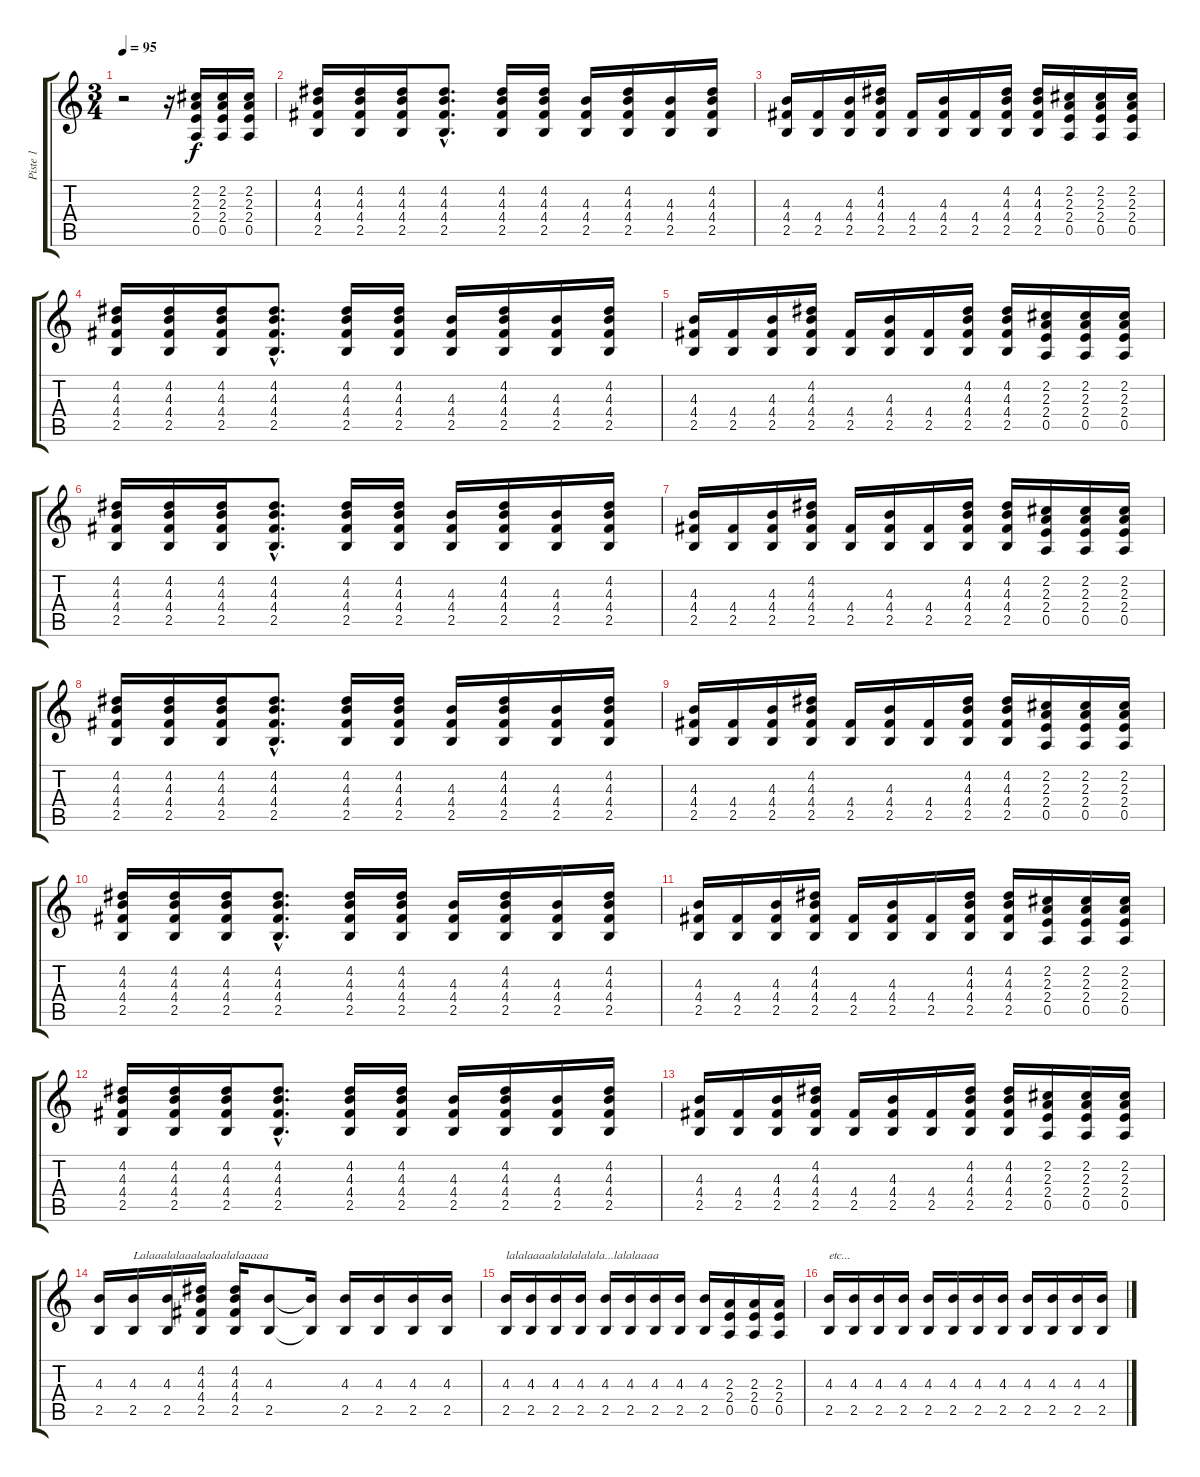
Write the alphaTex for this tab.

\track ("Piste 1" "Piste 1") {instrument electricguitarclean}
\staff {score tabs}
\tuning (E4 B3 G3 D3 A2 E2) {hide}
\ts (3 4)
\tempo 95
\clef g2
\ks c
r.2{dy f instrument electricguitarclean} r.16 (2.2 2.3 2.4 0.5).16 (2.2 2.3 2.4 0.5).16 (2.2 2.3 2.4 0.5).16 |
(4.2 4.3 4.4 2.5).16 (4.2 4.3 4.4 2.5).16 (4.2 4.3 4.4 2.5).16 (4.2{hac} 4.3{hac} 4.4{hac} 2.5{hac}).8{d} (4.2 4.3 4.4 2.5).16 (4.2 4.3 4.4 2.5).16 (4.3 4.4 2.5).16 (4.2 4.3 4.4 2.5).16 (4.3 4.4 2.5).16 (4.2 4.3 4.4 2.5).16 |
(4.3 4.4 2.5).16 (4.4 2.5).16 (4.3 4.4 2.5).16 (4.2 4.3 4.4 2.5).16 (4.4 2.5).16 (4.3 4.4 2.5).16 (4.4 2.5).16 (4.2 4.3 4.4 2.5).16 (4.2 4.3 4.4 2.5).16 (2.2 2.3 2.4 0.5).16 (2.2 2.3 2.4 0.5).16 (2.2 2.3 2.4 0.5).16 |
(4.2 4.3 4.4 2.5).16 (4.2 4.3 4.4 2.5).16 (4.2 4.3 4.4 2.5).16 (4.2{hac} 4.3{hac} 4.4{hac} 2.5{hac}).8{d} (4.2 4.3 4.4 2.5).16 (4.2 4.3 4.4 2.5).16 (4.3 4.4 2.5).16 (4.2 4.3 4.4 2.5).16 (4.3 4.4 2.5).16 (4.2 4.3 4.4 2.5).16 |
(4.3 4.4 2.5).16 (4.4 2.5).16 (4.3 4.4 2.5).16 (4.2 4.3 4.4 2.5).16 (4.4 2.5).16 (4.3 4.4 2.5).16 (4.4 2.5).16 (4.2 4.3 4.4 2.5).16 (4.2 4.3 4.4 2.5).16 (2.2 2.3 2.4 0.5).16 (2.2 2.3 2.4 0.5).16 (2.2 2.3 2.4 0.5).16 |
(4.2 4.3 4.4 2.5).16 (4.2 4.3 4.4 2.5).16 (4.2 4.3 4.4 2.5).16 (4.2{hac} 4.3{hac} 4.4{hac} 2.5{hac}).8{d} (4.2 4.3 4.4 2.5).16 (4.2 4.3 4.4 2.5).16 (4.3 4.4 2.5).16 (4.2 4.3 4.4 2.5).16 (4.3 4.4 2.5).16 (4.2 4.3 4.4 2.5).16 |
(4.3 4.4 2.5).16 (4.4 2.5).16 (4.3 4.4 2.5).16 (4.2 4.3 4.4 2.5).16 (4.4 2.5).16 (4.3 4.4 2.5).16 (4.4 2.5).16 (4.2 4.3 4.4 2.5).16 (4.2 4.3 4.4 2.5).16 (2.2 2.3 2.4 0.5).16 (2.2 2.3 2.4 0.5).16 (2.2 2.3 2.4 0.5).16 |
(4.2 4.3 4.4 2.5).16 (4.2 4.3 4.4 2.5).16 (4.2 4.3 4.4 2.5).16 (4.2{hac} 4.3{hac} 4.4{hac} 2.5{hac}).8{d} (4.2 4.3 4.4 2.5).16 (4.2 4.3 4.4 2.5).16 (4.3 4.4 2.5).16 (4.2 4.3 4.4 2.5).16 (4.3 4.4 2.5).16 (4.2 4.3 4.4 2.5).16 |
(4.3 4.4 2.5).16 (4.4 2.5).16 (4.3 4.4 2.5).16 (4.2 4.3 4.4 2.5).16 (4.4 2.5).16 (4.3 4.4 2.5).16 (4.4 2.5).16 (4.2 4.3 4.4 2.5).16 (4.2 4.3 4.4 2.5).16 (2.2 2.3 2.4 0.5).16 (2.2 2.3 2.4 0.5).16 (2.2 2.3 2.4 0.5).16 |
(4.2 4.3 4.4 2.5).16 (4.2 4.3 4.4 2.5).16 (4.2 4.3 4.4 2.5).16 (4.2{hac} 4.3{hac} 4.4{hac} 2.5{hac}).8{d} (4.2 4.3 4.4 2.5).16 (4.2 4.3 4.4 2.5).16 (4.3 4.4 2.5).16 (4.2 4.3 4.4 2.5).16 (4.3 4.4 2.5).16 (4.2 4.3 4.4 2.5).16 |
(4.3 4.4 2.5).16 (4.4 2.5).16 (4.3 4.4 2.5).16 (4.2 4.3 4.4 2.5).16 (4.4 2.5).16 (4.3 4.4 2.5).16 (4.4 2.5).16 (4.2 4.3 4.4 2.5).16 (4.2 4.3 4.4 2.5).16 (2.2 2.3 2.4 0.5).16 (2.2 2.3 2.4 0.5).16 (2.2 2.3 2.4 0.5).16 |
(4.2 4.3 4.4 2.5).16 (4.2 4.3 4.4 2.5).16 (4.2 4.3 4.4 2.5).16 (4.2{hac} 4.3{hac} 4.4{hac} 2.5{hac}).8{d} (4.2 4.3 4.4 2.5).16 (4.2 4.3 4.4 2.5).16 (4.3 4.4 2.5).16 (4.2 4.3 4.4 2.5).16 (4.3 4.4 2.5).16 (4.2 4.3 4.4 2.5).16 |
(4.3 4.4 2.5).16 (4.4 2.5).16 (4.3 4.4 2.5).16 (4.2 4.3 4.4 2.5).16 (4.4 2.5).16 (4.3 4.4 2.5).16 (4.4 2.5).16 (4.2 4.3 4.4 2.5).16 (4.2 4.3 4.4 2.5).16 (2.2 2.3 2.4 0.5).16 (2.2 2.3 2.4 0.5).16 (2.2 2.3 2.4 0.5).16 |
(4.3 2.5).16 (4.3 2.5).16{txt "Lalaaalalaaalaalaalalaaaaa"} (4.3 2.5).16 (4.2 4.3 4.4 2.5).16 (4.2 4.3 4.4 2.5).16 (4.3 2.5).8 (4.3{t} 2.5{t}).16 (4.3 2.5).16 (4.3 2.5).16 (4.3 2.5).16 (4.3 2.5).16 |
(4.3 2.5).16{txt "lalalaaaalalalalalala...lalalaaaa"} (4.3 2.5).16 (4.3 2.5).16 (4.3 2.5).16 (4.3 2.5).16 (4.3 2.5).16 (4.3 2.5).16 (4.3 2.5).16 (4.3 2.5).16 (2.3 2.4 0.5).16 (2.3 2.4 0.5).16 (2.3 2.4 0.5).16 |
(4.3 2.5).16{txt "etc..."} (4.3 2.5).16 (4.3 2.5).16 (4.3 2.5).16 (4.3 2.5).16 (4.3 2.5).16 (4.3 2.5).16 (4.3 2.5).16 (4.3 2.5).16 (4.3 2.5).16 (4.3 2.5).16 (4.3 2.5).16
